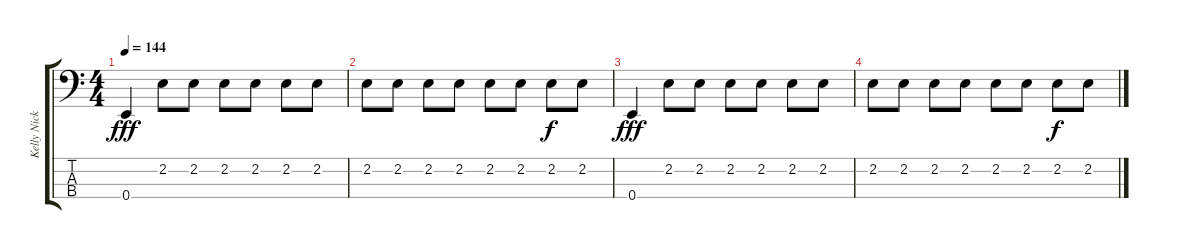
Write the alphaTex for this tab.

\track ("Kelly Nickels" "Kelly Nick") {instrument electricbasspick}
\staff {score tabs}
\tuning (G2 D2 A1 E1) {hide}
\ts (4 4)
\tempo 144
\clef f4
\ks c
0.4.4{dy fff} 2.2.8 2.2.8 2.2.8 2.2.8 2.2.8 2.2.8 |
2.2.8 2.2.8 2.2.8 2.2.8 2.2.8 2.2.8 2.2.8{dy f} 2.2.8 |
0.4.4{dy fff} 2.2.8 2.2.8 2.2.8 2.2.8 2.2.8 2.2.8 |
2.2.8 2.2.8 2.2.8 2.2.8 2.2.8 2.2.8 2.2.8{dy f} 2.2.8
